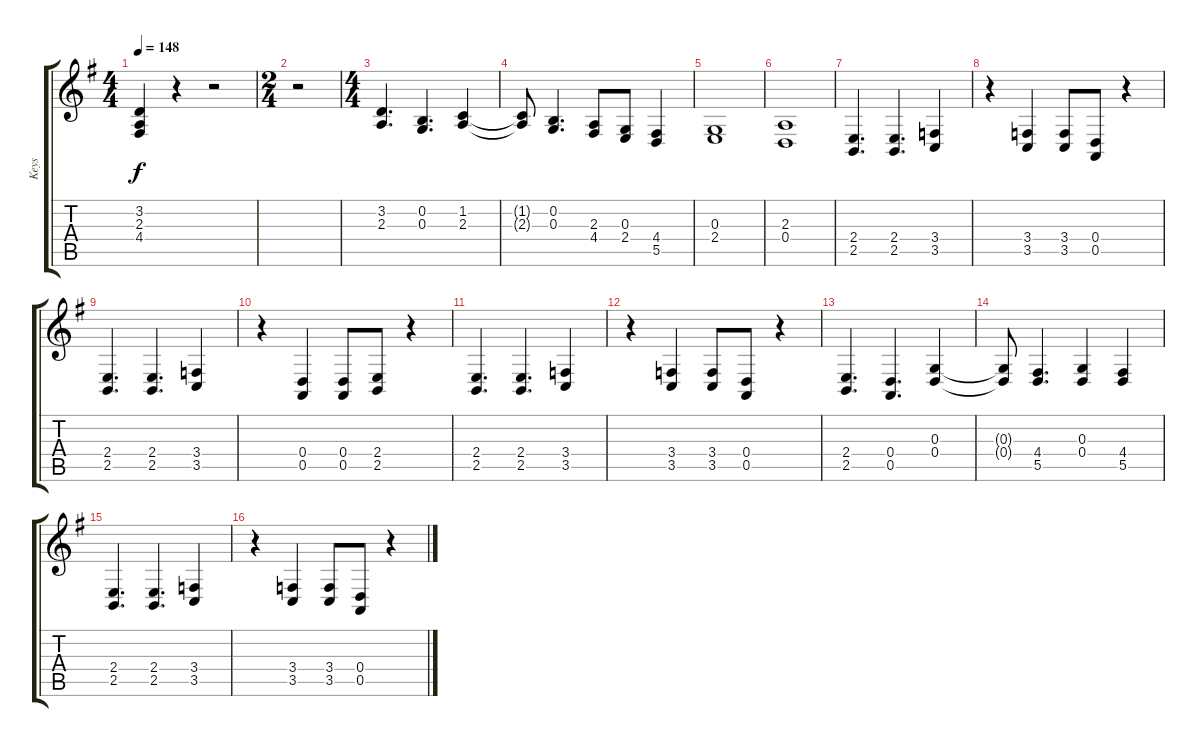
\track ("Keys" "Keys") {instrument churchorgan}
\staff {score tabs}
\tuning (E4 B3 G3 D3 A2 E2) {hide}
\ts (4 4)
\tempo 148
\clef g2
\ks eminor
(3.2{t} 2.3{t} 4.4{t}).4{dy f} r.4 r.2 |
\ts (2 4)
r.2 |
\ts (4 4)
(3.2 2.3).4{d} (0.2 0.3).4{d} (1.2 2.3).4 |
(1.2{t} 2.3{t}).8 (0.2 0.3).4{d} (2.3 4.4).8 (0.3 2.4).8 (4.4 5.5).4 |
(0.3 2.4).1 |
(2.3 0.4).1 |
(2.4 2.5).4{d} (2.4 2.5).4{d} (3.4 3.5).4 |
r.4 (3.4 3.5).4 (3.4 3.5).8 (0.4 0.5).8 r.4 |
(2.4 2.5).4{d} (2.4 2.5).4{d} (3.4 3.5).4 |
r.4 (0.4 0.5).4 (0.4 0.5).8 (2.4 2.5).8 r.4 |
(2.4 2.5).4{d} (2.4 2.5).4{d} (3.4 3.5).4 |
r.4 (3.4 3.5).4 (3.4 3.5).8 (0.4 0.5).8 r.4 |
(2.4 2.5).4{d} (0.4 0.5).4{d} (0.3 0.4).4 |
(0.3{t} 0.4{t}).8 (4.4 5.5).4{d} (0.3 0.4).4 (4.4 5.5).4 |
(2.4 2.5).4{d} (2.4 2.5).4{d} (3.4 3.5).4 |
r.4 (3.4 3.5).4 (3.4 3.5).8 (0.4 0.5).8 r.4
